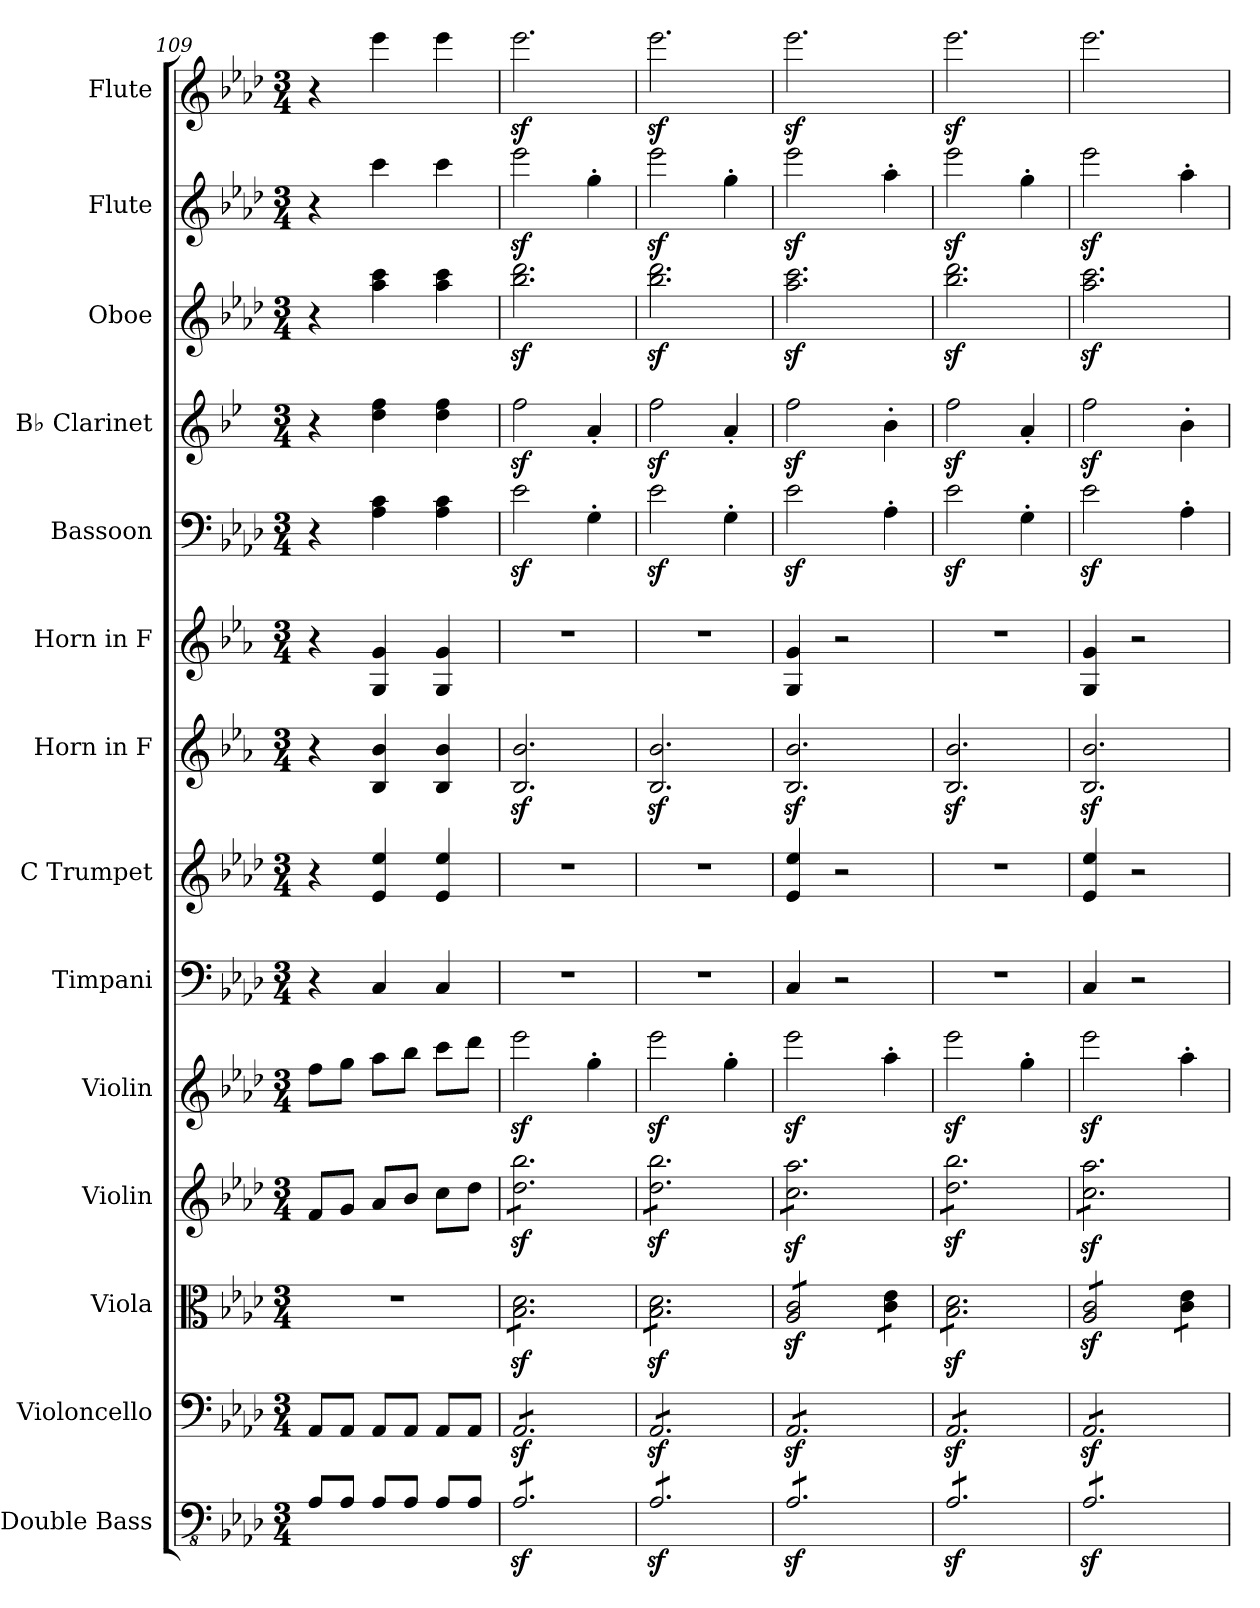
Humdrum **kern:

**kern	**kern	**kern	**kern	**kern	**kern	**kern	**kern	**kern	**kern	**kern	**kern	**kern	**kern
*part14	*part13	*part12	*part11	*part10	*part9	*part8	*part7	*part6	*part5	*part4	*part3	*part2	*part1
*staff14	*staff13	*staff12	*staff11	*staff10	*staff9	*staff8	*staff7	*staff6	*staff5	*staff4	*staff3	*staff2	*staff1
*I"Double Bass	*I"Violoncello	*I"Viola	*I"Violin	*I"Violin	*I"Timpani	*I"C Trumpet	*I"Horn in F	*I"Horn in F	*I"Bassoon	*I"B♭ Clarinet	*I"Oboe	*I"Flute	*I"Flute
*I'Db.	*I'Vc.	*I'Vla.	*I'Vln.	*I'Vln.	*I'Timp.	*I'C Tpt.	*	*	*I'Bsn.	*I'B♭ Cl.	*I'Ob.	*I'Fl.	*I'Fl.
!!LO:PB:g=z
*clefFv4	*clefF4	*clefC3	*clefG2	*clefG2	*clefF4	*clefG2	*clefG2	*clefG2	*clefF4	*clefG2	*clefG2	*clefG2	*clefG2
*ITrd7c12	*	*	*	*	*	*	*ITrd4c7	*ITrd4c7	*	*ITrd1c2	*	*	*
*k[b-e-a-d-]	*k[b-e-a-d-]	*k[b-e-a-d-]	*k[b-e-a-d-]	*k[b-e-a-d-]	*k[b-e-a-d-]	*k[b-e-a-d-]	*k[b-e-a-d-]	*k[b-e-a-d-]	*k[b-e-a-d-]	*k[b-e-a-d-]	*k[b-e-a-d-]	*k[b-e-a-d-]	*k[b-e-a-d-]
*M3/4	*M3/4	*M3/4	*M3/4	*M3/4	*M3/4	*M3/4	*M3/4	*M3/4	*M3/4	*M3/4	*M3/4	*M3/4	*M3/4
=109	=109	=109	=109	=109	=109	=109	=109	=109	=109	=109	=109	=109	=109
8AAA-/L	8AA-/L	2.r	8f/L	8ff\L	4r	4r	4r	4r	4r	4r	4r	4r	4r
8AAA-/J	8AA-/J	.	8g/J	8gg\J	.	.	.	.	.	.	.	.	.
8AAA-/L	8AA-/L	.	8a-/L	8aa-\L	4C/	4e-/ 4ee-/	4E-/ 4e-/	4C/ 4c/	4A-\ 4c\	4cc\ 4ee-\	4aa-\ 4ccc\	4ccc\	4eee-\
8AAA-/J	8AA-/J	.	8b-/J	8bb-\J	.	.	.	.	.	.	.	.	.
8AAA-/L	8AA-/L	.	8cc\L	8ccc\L	4C/	4e-/ 4ee-/	4E-/ 4e-/	4C/ 4c/	4A-\ 4c\	4cc\ 4ee-\	4aa-\ 4ccc\	4ccc\	4eee-\
8AAA-/J	8AA-/J	.	8dd-\J	8ddd-\J	.	.	.	.	.	.	.	.	.
=110	=110	=110	=110	=110	=110	=110	=110	=110	=110	=110	=110	=110	=110
*tremolo	*	*	*	*	*	*	*	*	*	*	*	*	*
*	*tremolo	*	*	*	*	*	*	*	*	*	*	*	*
*	*	*tremolo	*	*	*	*	*	*	*	*	*	*	*
*	*	*	*tremolo	*	*	*	*	*	*	*	*	*	*
8AAA-z</L	8AA-z</L	8B-\z< 8d-\z<L	8dd-\z< 8bb-\z<L	2eee-z<\	2.r	2.r	2.E-/z< 2.e-/z<	2.r	2e-z<\	2ee-z<\	2.bb-\z< 2.ddd-\z<	2eee-z<\	2.eee-z<\
8AAA-z</	8AA-z</	8B-\z< 8d-\z<	8dd-\z< 8bb-\z<	.	.	.	.	.	.	.	.	.	.
8AAA-z</	8AA-z</	8B-\z< 8d-\z<	8dd-\z< 8bb-\z<	.	.	.	.	.	.	.	.	.	.
8AAA-z</	8AA-z</	8B-\z< 8d-\z<	8dd-\z< 8bb-\z<	.	.	.	.	.	.	.	.	.	.
8AAA-z</	8AA-z</	8B-\z< 8d-\z<	8dd-\z< 8bb-\z<	4gg'\	.	.	.	.	4G'\	4g'/	.	4gg'\	.
8AAA-z</J	8AA-z</J	8B-\z< 8d-\z<J	8dd-\z< 8bb-\z<J	.	.	.	.	.	.	.	.	.	.
=111	=111	=111	=111	=111	=111	=111	=111	=111	=111	=111	=111	=111	=111
8AAA-z</L	8AA-z</L	8B-\z< 8d-\z<L	8dd-\z< 8bb-\z<L	2eee-z<\	2.r	2.r	2.E-/z< 2.e-/z<	2.r	2e-z<\	2ee-z<\	2.bb-\z< 2.ddd-\z<	2eee-z<\	2.eee-z<\
8AAA-z</	8AA-z</	8B-\z< 8d-\z<	8dd-\z< 8bb-\z<	.	.	.	.	.	.	.	.	.	.
8AAA-z</	8AA-z</	8B-\z< 8d-\z<	8dd-\z< 8bb-\z<	.	.	.	.	.	.	.	.	.	.
8AAA-z</	8AA-z</	8B-\z< 8d-\z<	8dd-\z< 8bb-\z<	.	.	.	.	.	.	.	.	.	.
8AAA-z</	8AA-z</	8B-\z< 8d-\z<	8dd-\z< 8bb-\z<	4gg'\	.	.	.	.	4G'\	4g'/	.	4gg'\	.
8AAA-z</J	8AA-z</J	8B-\z< 8d-\z<J	8dd-\z< 8bb-\z<J	.	.	.	.	.	.	.	.	.	.
=112	=112	=112	=112	=112	=112	=112	=112	=112	=112	=112	=112	=112	=112
8AAA-z</L	8AA-z</L	8A-/z< 8c/z<L	8cc\z< 8aa-\z<L	2eee-z<\	4C/	4e-/ 4ee-/	2.E-/z< 2.e-/z<	4C/ 4c/	2e-z<\	2ee-z<\	2.aa-\z< 2.ccc\z<	2eee-z<\	2.eee-z<\
8AAA-z</	8AA-z</	8A-/z< 8c/z<	8cc\z< 8aa-\z<	.	.	.	.	.	.	.	.	.	.
8AAA-z</	8AA-z</	8A-/z< 8c/z<	8cc\z< 8aa-\z<	.	2r	2r	.	2r	.	.	.	.	.
8AAA-z</	8AA-z</	8A-/z< 8c/z<J	8cc\z< 8aa-\z<	.	.	.	.	.	.	.	.	.	.
8AAA-z</	8AA-z</	8c\ 8e-\L	8cc\z< 8aa-\z<	4aa-'\	.	.	.	.	4A-'\	4a-'\	.	4aa-'\	.
8AAA-z</J	8AA-z</J	8c\ 8e-\J	8cc\z< 8aa-\z<J	.	.	.	.	.	.	.	.	.	.
=113	=113	=113	=113	=113	=113	=113	=113	=113	=113	=113	=113	=113	=113
8AAA-z</L	8AA-z</L	8B-\z< 8d-\z<L	8dd-\z< 8bb-\z<L	2eee-z<\	2.r	2.r	2.E-/z< 2.e-/z<	2.r	2e-z<\	2ee-z<\	2.bb-\z< 2.ddd-\z<	2eee-z<\	2.eee-z<\
8AAA-z</	8AA-z</	8B-\z< 8d-\z<	8dd-\z< 8bb-\z<	.	.	.	.	.	.	.	.	.	.
8AAA-z</	8AA-z</	8B-\z< 8d-\z<	8dd-\z< 8bb-\z<	.	.	.	.	.	.	.	.	.	.
8AAA-z</	8AA-z</	8B-\z< 8d-\z<	8dd-\z< 8bb-\z<	.	.	.	.	.	.	.	.	.	.
8AAA-z</	8AA-z</	8B-\z< 8d-\z<	8dd-\z< 8bb-\z<	4gg'\	.	.	.	.	4G'\	4g'/	.	4gg'\	.
8AAA-z</J	8AA-z</J	8B-\z< 8d-\z<J	8dd-\z< 8bb-\z<J	.	.	.	.	.	.	.	.	.	.
=114	=114	=114	=114	=114	=114	=114	=114	=114	=114	=114	=114	=114	=114
8AAA-z</L	8AA-z</L	8A-/z< 8c/z<L	8cc\z< 8aa-\z<L	2eee-z<\	4C/	4e-/ 4ee-/	2.E-/z< 2.e-/z<	4C/ 4c/	2e-z<\	2ee-z<\	2.aa-\z< 2.ccc\z<	2eee-z<\	2.eee-\
8AAA-z</	8AA-z</	8A-/z< 8c/z<	8cc\z< 8aa-\z<	.	.	.	.	.	.	.	.	.	.
8AAA-z</	8AA-z</	8A-/z< 8c/z<	8cc\z< 8aa-\z<	.	2r	2r	.	2r	.	.	.	.	.
8AAA-z</	8AA-z</	8A-/z< 8c/z<J	8cc\z< 8aa-\z<	.	.	.	.	.	.	.	.	.	.
8AAA-z</	8AA-z</	8c\ 8e-\L	8cc\z< 8aa-\z<	4aa-'\	.	.	.	.	4A-'\	4a-'\	.	4aa-'\	.
8AAA-z</J	8AA-z</J	8c\ 8e-\J	8cc\z< 8aa-\z<J	.	.	.	.	.	.	.	.	.	.
*	*	*	*Xtremolo	*	*	*	*	*	*	*	*	*	*
*	*	*Xtremolo	*	*	*	*	*	*	*	*	*	*	*
*	*Xtremolo	*	*	*	*	*	*	*	*	*	*	*	*
*Xtremolo	*	*	*	*	*	*	*	*	*	*	*	*	*
=	=	=	=	=	=	=	=	=	=	=	=	=	=
*-	*-	*-	*-	*-	*-	*-	*-	*-	*-	*-	*-	*-	*-
